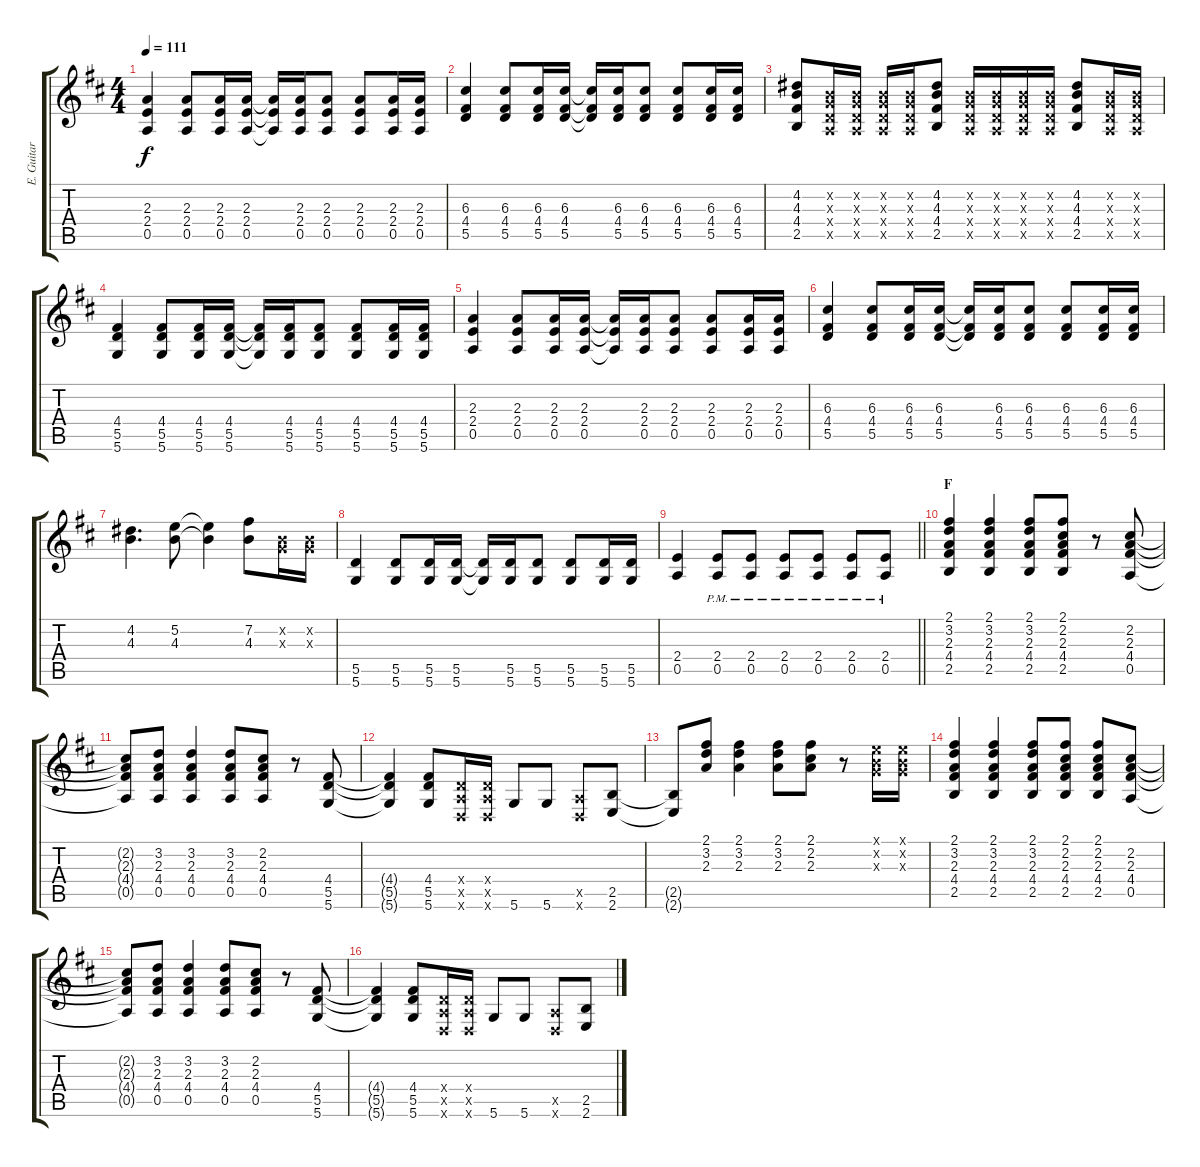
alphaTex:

\track ("E. Guitar II" "E. Guitar ") {instrument overdrivenguitar}
\staff {score tabs}
\tuning (E4 B3 G3 D3 A2 D2) {hide}
\ts (4 4)
\tempo 111
\clef g2
\ks d
(2.3 2.4 0.5).4{dy f} (2.3 2.4 0.5).8 (2.3 2.4 0.5).16 (2.3 2.4 0.5).16 (2.3{t} 2.4{t} 0.5{t}).16 (2.3 2.4 0.5).16 (2.3 2.4 0.5).8 (2.3 2.4 0.5).8 (2.3 2.4 0.5).16 (2.3 2.4 0.5).16 |
(6.3 4.4 5.5).4 (6.3 4.4 5.5).8 (6.3 4.4 5.5).16 (6.3 4.4 5.5).16 (6.3{t} 4.4{t} 5.5{t}).16 (6.3 4.4 5.5).16 (6.3 4.4 5.5).8 (6.3 4.4 5.5).8 (6.3 4.4 5.5).16 (6.3 4.4 5.5).16 |
(4.2 4.3 4.4 2.5).8 (0.2{x} 0.3{x} 0.4{x} 0.5{x}).16 (0.2{x} 0.3{x} 0.4{x} 0.5{x}).16 (0.2{x} 0.3{x} 0.4{x} 0.5{x}).16 (0.2{x} 0.3{x} 0.4{x} 0.5{x}).16 (4.2 4.3 4.4 2.5).8 (0.2{x} 0.3{x} 0.4{x} 0.5{x}).16 (0.2{x} 0.3{x} 0.4{x} 0.5{x}).16 (0.2{x} 0.3{x} 0.4{x} 0.5{x}).16 (0.2{x} 0.3{x} 0.4{x} 0.5{x}).16 (4.2 4.3 4.4 2.5).8 (0.2{x} 0.3{x} 0.4{x} 0.5{x}).16 (0.2{x} 0.3{x} 0.4{x} 0.5{x}).16 |
(4.4 5.5 5.6).4 (4.4 5.5 5.6).8 (4.4 5.5 5.6).16 (4.4 5.5 5.6).16 (4.4{t} 5.5{t} 5.6{t}).16 (4.4 5.5 5.6).16 (4.4 5.5 5.6).8 (4.4 5.5 5.6).8 (4.4 5.5 5.6).16 (4.4 5.5 5.6).16 |
(2.3 2.4 0.5).4 (2.3 2.4 0.5).8 (2.3 2.4 0.5).16 (2.3 2.4 0.5).16 (2.3{t} 2.4{t} 0.5{t}).16 (2.3 2.4 0.5).16 (2.3 2.4 0.5).8 (2.3 2.4 0.5).8 (2.3 2.4 0.5).16 (2.3 2.4 0.5).16 |
(6.3 4.4 5.5).4 (6.3 4.4 5.5).8 (6.3 4.4 5.5).16 (6.3 4.4 5.5).16 (6.3{t} 4.4{t} 5.5{t}).16 (6.3 4.4 5.5).16 (6.3 4.4 5.5).8 (6.3 4.4 5.5).8 (6.3 4.4 5.5).16 (6.3 4.4 5.5).16 |
(4.2 4.3).4{d} (5.2 4.3).8 (5.2{t} 4.3{t}).4 (7.2 4.3).8 (0.2{x} 0.3{x}).16 (0.2{x} 0.3{x}).16 |
(5.5 5.6).4 (5.5 5.6).8 (5.5 5.6).16 (5.5 5.6).16 (5.5{t} 5.6{t}).16 (5.5 5.6).16 (5.5 5.6).8 (5.5 5.6).8 (5.5 5.6).16 (5.5 5.6).16 |
\barLineRight lightlight
(2.4 0.5).4 (2.4{pm} 0.5{pm}).8 (2.4{pm} 0.5{pm}).8 (2.4{pm} 0.5{pm}).8 (2.4{pm} 0.5{pm}).8 (2.4{pm} 0.5{pm}).8 (2.4{pm} 0.5{pm}).8 |
\section ("" "F")
(2.1 3.2 2.3 4.4 2.5).4 (2.1 3.2 2.3 4.4 2.5).4 (2.1 3.2 2.3 4.4 2.5).8 (2.1 2.2 2.3 4.4 2.5).8 r.8 (2.2 2.3 4.4 0.5).8 |
(2.2{t} 2.3{t} 4.4{t} 0.5{t}).8 (3.2 2.3 4.4 0.5).8 (3.2 2.3 4.4 0.5).4 (3.2 2.3 4.4 0.5).8 (2.2 2.3 4.4 0.5).8 r.8 (4.4 5.5 5.6).8 |
(4.4{t} 5.5{t} 5.6{t}).4 (4.4 5.5 5.6).8 (0.4{x} 0.5{x} 0.6{x}).16 (0.4{x} 0.5{x} 0.6{x}).16 5.6.8 5.6.8 (0.5{x} 0.6{x}).8 (2.5 2.6).8 |
(2.5{t} 2.6{t}).8 (2.1 3.2 2.3).8 (2.1 3.2 2.3).4 (2.1 3.2 2.3).8 (2.1 2.2 2.3).8 r.8 (0.1{x} 0.2{x} 0.3{x}).16 (0.1{x} 0.2{x} 0.3{x}).16 |
(2.1 3.2 2.3 4.4 2.5).4 (2.1 3.2 2.3 4.4 2.5).4 (2.1 3.2 2.3 4.4 2.5).8 (2.1 2.2 2.3 4.4 2.5).8 (2.1 2.2 2.3 4.4 2.5).8 (2.2 2.3 4.4 0.5).8 |
(2.2{t} 2.3{t} 4.4{t} 0.5{t}).8 (3.2 2.3 4.4 0.5).8 (3.2 2.3 4.4 0.5).4 (3.2 2.3 4.4 0.5).8 (2.2 2.3 4.4 0.5).8 r.8 (4.4 5.5 5.6).8 |
(4.4{t} 5.5{t} 5.6{t}).4 (4.4 5.5 5.6).8 (0.4{x} 0.5{x} 0.6{x}).16 (0.4{x} 0.5{x} 0.6{x}).16 5.6.8 5.6.8 (0.5{x} 0.6{x}).8 (2.5 2.6).8
